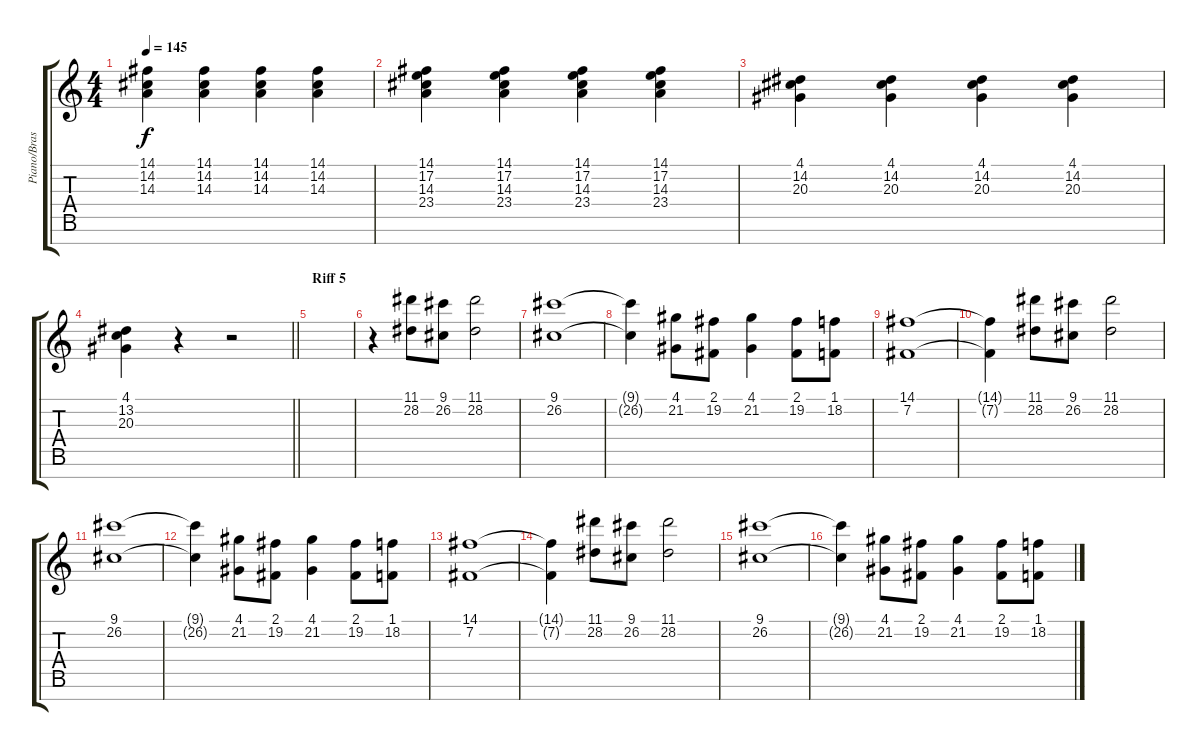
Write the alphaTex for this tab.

\track ("Piano/Brass" "Piano/Bras") {instrument acousticgrandpiano}
\staff {score tabs}
\tuning (E4 B3 G3 D3 A2 E2 B1) {hide}
\ts (4 4)
\tempo 145
\clef g2
\ks c
(14.1 14.2 14.3).4{dy f} (14.1 14.2 14.3).4 (14.1 14.2 14.3).4 (14.1 14.2 14.3).4 |
(14.1 17.2 14.3 23.4).4 (14.1 17.2 14.3 23.4).4 (14.1 17.2 14.3 23.4).4 (14.1 17.2 14.3 23.4).4 |
(4.1 14.2 20.3).4 (4.1 14.2 20.3).4 (4.1 14.2 20.3).4 (4.1 14.2 20.3).4 |
\barLineRight lightlight
(4.1 13.2 20.3).4 r.4 r.2 |
\section ("" "Riff 5")
|
r.4 (11.1 28.2).8 (9.1 26.2).8 (11.1 28.2).2 |
(9.1 26.2).1 |
(9.1{t} 26.2{t}).4 (4.1 21.2).8 (2.1 19.2).8 (4.1 21.2).4 (2.1 19.2).8 (1.1 18.2).8 |
(14.1 7.2).1 |
(14.1{t} 7.2{t}).4 (11.1 28.2).8 (9.1 26.2).8 (11.1 28.2).2 |
(9.1 26.2).1 |
(9.1{t} 26.2{t}).4 (4.1 21.2).8 (2.1 19.2).8 (4.1 21.2).4 (2.1 19.2).8 (1.1 18.2).8 |
(14.1 7.2).1 |
(14.1{t} 7.2{t}).4 (11.1 28.2).8 (9.1 26.2).8 (11.1 28.2).2 |
(9.1 26.2).1 |
(9.1{t} 26.2{t}).4 (4.1 21.2).8 (2.1 19.2).8 (4.1 21.2).4 (2.1 19.2).8 (1.1 18.2).8
